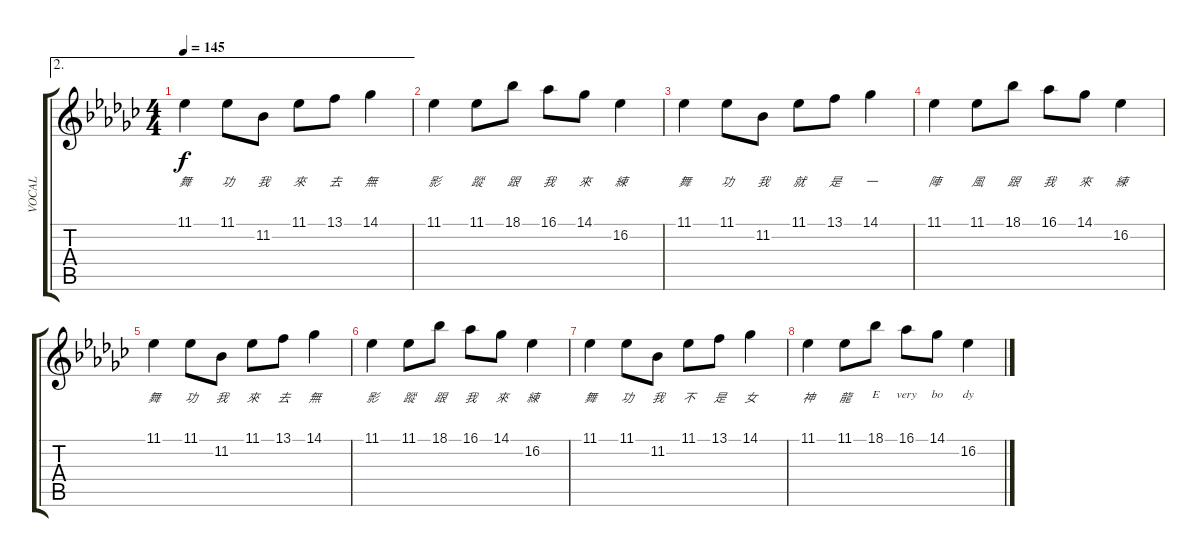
\track ("VOCAL" "VOCAL") {instrument altosax}
\staff {score tabs}
\tuning (E4 B3 G3 D3 A2 E2) {hide}
\ae 2
\ts (4 4)
\tempo 145
\clef g2
\ks ebminor
11.1.4{lyrics (0 "舞") lyrics (1 "") lyrics (2 "") lyrics (3 "") lyrics (4 "") dy f} 11.1.8{lyrics (0 "功　") lyrics (1 "") lyrics (2 "") lyrics (3 "") lyrics (4 "")} 11.2.8{lyrics (0 "我") lyrics (1 "") lyrics (2 "") lyrics (3 "") lyrics (4 "")} 11.1.8{lyrics (0 "來") lyrics (1 "") lyrics (2 "") lyrics (3 "") lyrics (4 "")} 13.1.8{lyrics (0 "去") lyrics (1 "") lyrics (2 "") lyrics (3 "") lyrics (4 "")} 14.1.4{lyrics (0 "無") lyrics (1 "") lyrics (2 "") lyrics (3 "") lyrics (4 "")} |
11.1.4{lyrics (0 "影") lyrics (1 "") lyrics (2 "") lyrics (3 "") lyrics (4 "")} 11.1.8{lyrics (0 "蹤") lyrics (1 "") lyrics (2 "") lyrics (3 "") lyrics (4 "")} 18.1.8{lyrics (0 "跟") lyrics (1 "") lyrics (2 "") lyrics (3 "") lyrics (4 "")} 16.1.8{lyrics (0 "我") lyrics (1 "") lyrics (2 "") lyrics (3 "") lyrics (4 "")} 14.1.8{lyrics (0 "來") lyrics (1 "") lyrics (2 "") lyrics (3 "") lyrics (4 "")} 16.2.4{lyrics (0 "練") lyrics (1 "") lyrics (2 "") lyrics (3 "") lyrics (4 "")} |
11.1.4{lyrics (0 "舞") lyrics (1 "") lyrics (2 "") lyrics (3 "") lyrics (4 "")} 11.1.8{lyrics (0 "功　") lyrics (1 "") lyrics (2 "") lyrics (3 "") lyrics (4 "")} 11.2.8{lyrics (0 "我") lyrics (1 "") lyrics (2 "") lyrics (3 "") lyrics (4 "")} 11.1.8{lyrics (0 "就") lyrics (1 "") lyrics (2 "") lyrics (3 "") lyrics (4 "")} 13.1.8{lyrics (0 "是") lyrics (1 "") lyrics (2 "") lyrics (3 "") lyrics (4 "")} 14.1.4{lyrics (0 "一") lyrics (1 "") lyrics (2 "") lyrics (3 "") lyrics (4 "")} |
11.1.4{lyrics (0 "陣") lyrics (1 "") lyrics (2 "") lyrics (3 "") lyrics (4 "")} 11.1.8{lyrics (0 "風") lyrics (1 "") lyrics (2 "") lyrics (3 "") lyrics (4 "")} 18.1.8{lyrics (0 "跟") lyrics (1 "") lyrics (2 "") lyrics (3 "") lyrics (4 "")} 16.1.8{lyrics (0 "我") lyrics (1 "") lyrics (2 "") lyrics (3 "") lyrics (4 "")} 14.1.8{lyrics (0 "來") lyrics (1 "") lyrics (2 "") lyrics (3 "") lyrics (4 "")} 16.2.4{lyrics (0 "練") lyrics (1 "") lyrics (2 "") lyrics (3 "") lyrics (4 "")} |
11.1.4{lyrics (0 "舞") lyrics (1 "") lyrics (2 "") lyrics (3 "") lyrics (4 "")} 11.1.8{lyrics (0 "功　") lyrics (1 "") lyrics (2 "") lyrics (3 "") lyrics (4 "")} 11.2.8{lyrics (0 "我") lyrics (1 "") lyrics (2 "") lyrics (3 "") lyrics (4 "")} 11.1.8{lyrics (0 "來") lyrics (1 "") lyrics (2 "") lyrics (3 "") lyrics (4 "")} 13.1.8{lyrics (0 "去") lyrics (1 "") lyrics (2 "") lyrics (3 "") lyrics (4 "")} 14.1.4{lyrics (0 "無") lyrics (1 "") lyrics (2 "") lyrics (3 "") lyrics (4 "")} |
11.1.4{lyrics (0 "影") lyrics (1 "") lyrics (2 "") lyrics (3 "") lyrics (4 "")} 11.1.8{lyrics (0 "蹤") lyrics (1 "") lyrics (2 "") lyrics (3 "") lyrics (4 "")} 18.1.8{lyrics (0 "跟") lyrics (1 "") lyrics (2 "") lyrics (3 "") lyrics (4 "")} 16.1.8{lyrics (0 "我") lyrics (1 "") lyrics (2 "") lyrics (3 "") lyrics (4 "")} 14.1.8{lyrics (0 "來") lyrics (1 "") lyrics (2 "") lyrics (3 "") lyrics (4 "")} 16.2.4{lyrics (0 "練") lyrics (1 "") lyrics (2 "") lyrics (3 "") lyrics (4 "")} |
11.1.4{lyrics (0 "舞") lyrics (1 "") lyrics (2 "") lyrics (3 "") lyrics (4 "")} 11.1.8{lyrics (0 "功　") lyrics (1 "") lyrics (2 "") lyrics (3 "") lyrics (4 "")} 11.2.8{lyrics (0 "我") lyrics (1 "") lyrics (2 "") lyrics (3 "") lyrics (4 "")} 11.1.8{lyrics (0 "不") lyrics (1 "") lyrics (2 "") lyrics (3 "") lyrics (4 "")} 13.1.8{lyrics (0 "是") lyrics (1 "") lyrics (2 "") lyrics (3 "") lyrics (4 "")} 14.1.4{lyrics (0 "女") lyrics (1 "") lyrics (2 "") lyrics (3 "") lyrics (4 "")} |
11.1.4{lyrics (0 "神") lyrics (1 "") lyrics (2 "") lyrics (3 "") lyrics (4 "")} 11.1.8{lyrics (0 "龍") lyrics (1 "") lyrics (2 "") lyrics (3 "") lyrics (4 "")} 18.1.8{lyrics (0 "E") lyrics (1 "") lyrics (2 "") lyrics (3 "") lyrics (4 "")} 16.1.8{lyrics (0 "very") lyrics (1 "") lyrics (2 "") lyrics (3 "") lyrics (4 "")} 14.1.8{lyrics (0 "bo") lyrics (1 "") lyrics (2 "") lyrics (3 "") lyrics (4 "")} 16.2.4{lyrics (0 "dy　") lyrics (1 "") lyrics (2 "") lyrics (3 "") lyrics (4 "")}
